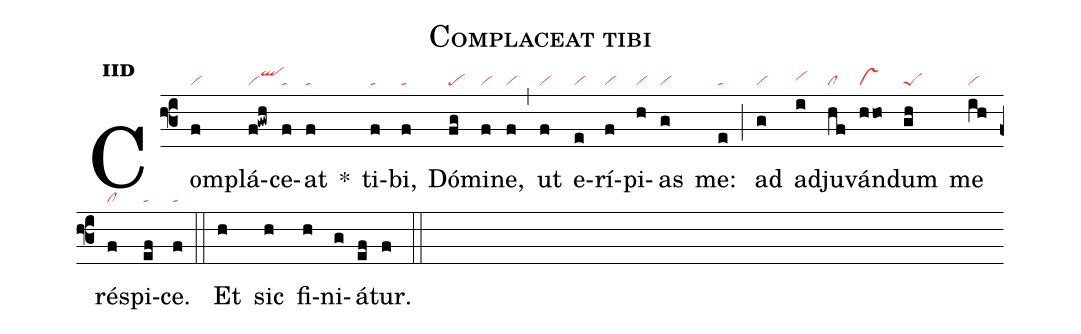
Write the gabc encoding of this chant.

name:Complaceat tibi;
office-part:an;
mode:2d;
nabc-lines:1;
%%
initial-style: 1;
name: Complaceat tibi;
mode: 2;
office-part: Antiphona;
annotation: Ant. ;
annotation: ii d;
nabc-lines: 1;
%%
(f3) Com(f|vi)plá(f!gwh|viqlhj)ce(f|ta)at(f|ta) <sp>*</sp>() ti(f|ta)bi,(f|ta) Dó(fg|pe)mi(f|vi)ne,(f|vi) (,) ut(f|vi) e(e|vi)rí(f|vi)pi(h|vi)as(g|vi) me:(e|ta) (;) ad(g|vi) ad(i|vihh)ju(hf|cl)ván(hho|vs)dum(gh|peS) me(ih|vi) ré(f|cl)spi(ef|ta)ce.(f|ta) (::)
<eu> Et(h) sic(h) fi(h)ni(g)á(ef)tur.(f) </eu> (::)
